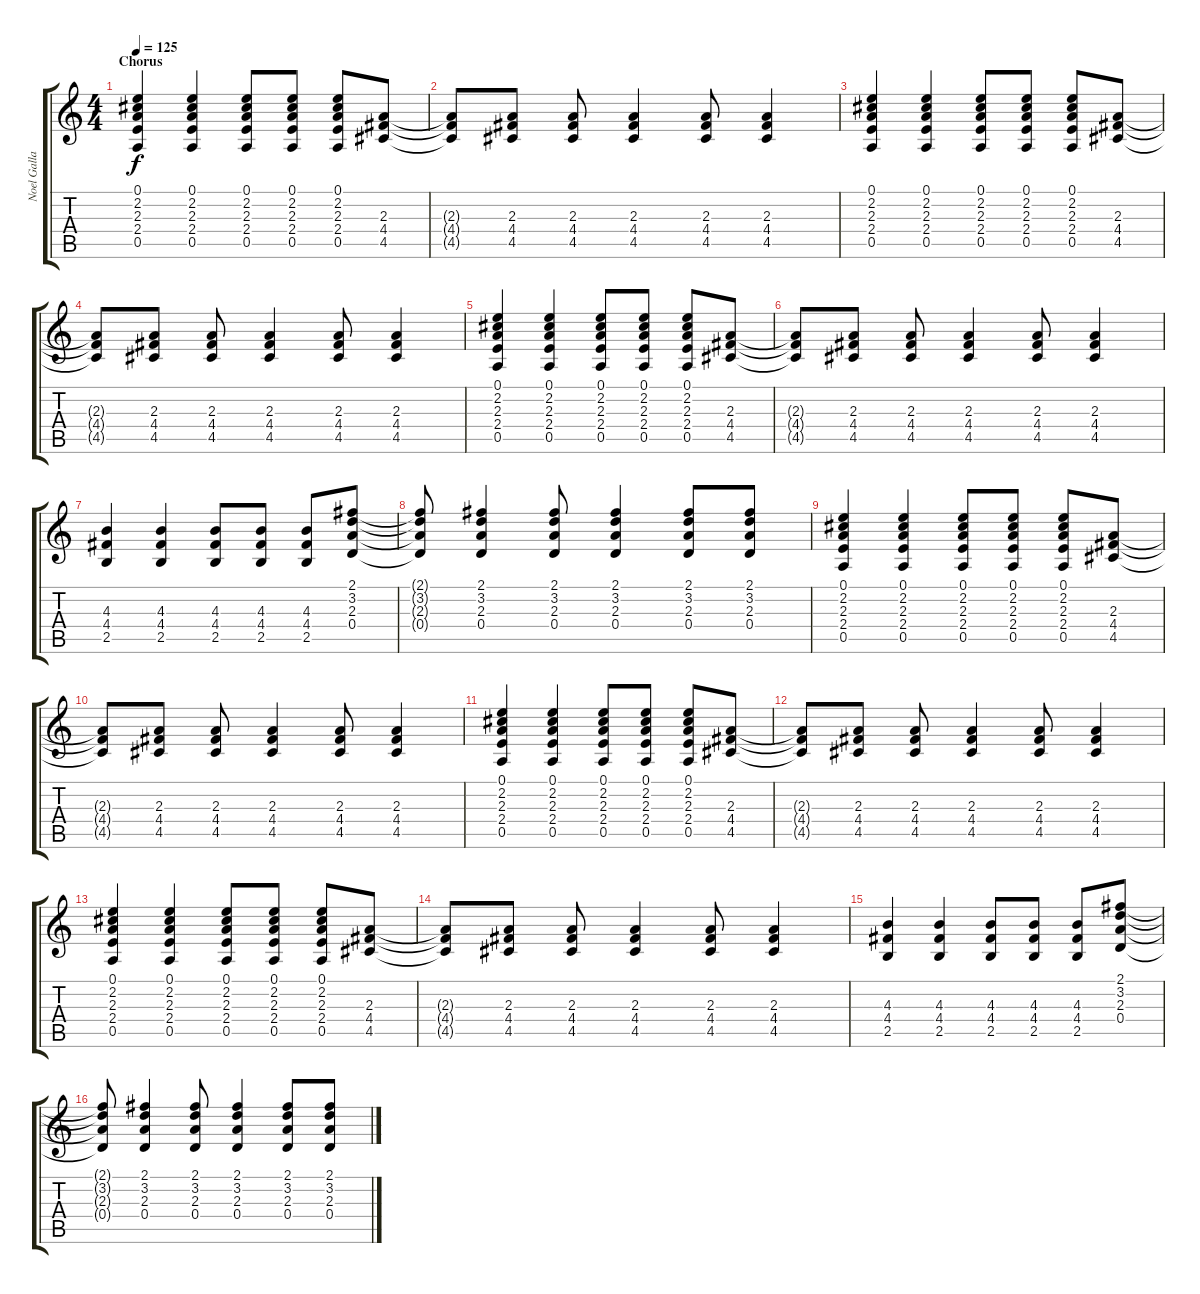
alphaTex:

\track ("Noel Gallagher" "Noel Galla") {instrument overdrivenguitar}
\staff {score tabs}
\tuning (E4 B3 G3 D3 A2 E2) {hide}
\ts (4 4)
\section ("" "Chorus")
\tempo 125
\clef g2
\ks c
(0.1 2.2 2.3 2.4 0.5).4{dy f volume 13} (0.1 2.2 2.3 2.4 0.5).4 (0.1 2.2 2.3 2.4 0.5).8 (0.1 2.2 2.3 2.4 0.5).8 (0.1 2.2 2.3 2.4 0.5).8 (2.3 4.4 4.5).8 |
(2.3{t} 4.4{t} 4.5{t}).8 (2.3 4.4 4.5).8 (2.3 4.4 4.5).8 (2.3 4.4 4.5).4 (2.3 4.4 4.5).8 (2.3 4.4 4.5).4 |
(0.1 2.2 2.3 2.4 0.5).4 (0.1 2.2 2.3 2.4 0.5).4 (0.1 2.2 2.3 2.4 0.5).8 (0.1 2.2 2.3 2.4 0.5).8 (0.1 2.2 2.3 2.4 0.5).8 (2.3 4.4 4.5).8 |
(2.3{t} 4.4{t} 4.5{t}).8 (2.3 4.4 4.5).8 (2.3 4.4 4.5).8 (2.3 4.4 4.5).4 (2.3 4.4 4.5).8 (2.3 4.4 4.5).4 |
(0.1 2.2 2.3 2.4 0.5).4 (0.1 2.2 2.3 2.4 0.5).4 (0.1 2.2 2.3 2.4 0.5).8 (0.1 2.2 2.3 2.4 0.5).8 (0.1 2.2 2.3 2.4 0.5).8 (2.3 4.4 4.5).8 |
(2.3{t} 4.4{t} 4.5{t}).8 (2.3 4.4 4.5).8 (2.3 4.4 4.5).8 (2.3 4.4 4.5).4 (2.3 4.4 4.5).8 (2.3 4.4 4.5).4 |
(4.3 4.4 2.5).4 (4.3 4.4 2.5).4 (4.3 4.4 2.5).8 (4.3 4.4 2.5).8 (4.3 4.4 2.5).8 (2.1 3.2 2.3 0.4).8 |
(2.1{t} 3.2{t} 2.3{t} 0.4{t}).8 (2.1 3.2 2.3 0.4).4 (2.1 3.2 2.3 0.4).8 (2.1 3.2 2.3 0.4).4 (2.1 3.2 2.3 0.4).8 (2.1 3.2 2.3 0.4).8 |
(0.1 2.2 2.3 2.4 0.5).4 (0.1 2.2 2.3 2.4 0.5).4 (0.1 2.2 2.3 2.4 0.5).8 (0.1 2.2 2.3 2.4 0.5).8 (0.1 2.2 2.3 2.4 0.5).8 (2.3 4.4 4.5).8 |
(2.3{t} 4.4{t} 4.5{t}).8 (2.3 4.4 4.5).8 (2.3 4.4 4.5).8 (2.3 4.4 4.5).4 (2.3 4.4 4.5).8 (2.3 4.4 4.5).4 |
(0.1 2.2 2.3 2.4 0.5).4 (0.1 2.2 2.3 2.4 0.5).4 (0.1 2.2 2.3 2.4 0.5).8 (0.1 2.2 2.3 2.4 0.5).8 (0.1 2.2 2.3 2.4 0.5).8 (2.3 4.4 4.5).8 |
(2.3{t} 4.4{t} 4.5{t}).8 (2.3 4.4 4.5).8 (2.3 4.4 4.5).8 (2.3 4.4 4.5).4 (2.3 4.4 4.5).8 (2.3 4.4 4.5).4 |
(0.1 2.2 2.3 2.4 0.5).4 (0.1 2.2 2.3 2.4 0.5).4 (0.1 2.2 2.3 2.4 0.5).8 (0.1 2.2 2.3 2.4 0.5).8 (0.1 2.2 2.3 2.4 0.5).8 (2.3 4.4 4.5).8 |
(2.3{t} 4.4{t} 4.5{t}).8 (2.3 4.4 4.5).8 (2.3 4.4 4.5).8 (2.3 4.4 4.5).4 (2.3 4.4 4.5).8 (2.3 4.4 4.5).4 |
(4.3 4.4 2.5).4 (4.3 4.4 2.5).4 (4.3 4.4 2.5).8 (4.3 4.4 2.5).8 (4.3 4.4 2.5).8 (2.1 3.2 2.3 0.4).8 |
(2.1{t} 3.2{t} 2.3{t} 0.4{t}).8 (2.1 3.2 2.3 0.4).4 (2.1 3.2 2.3 0.4).8 (2.1 3.2 2.3 0.4).4 (2.1 3.2 2.3 0.4).8 (2.1 3.2 2.3 0.4).8
